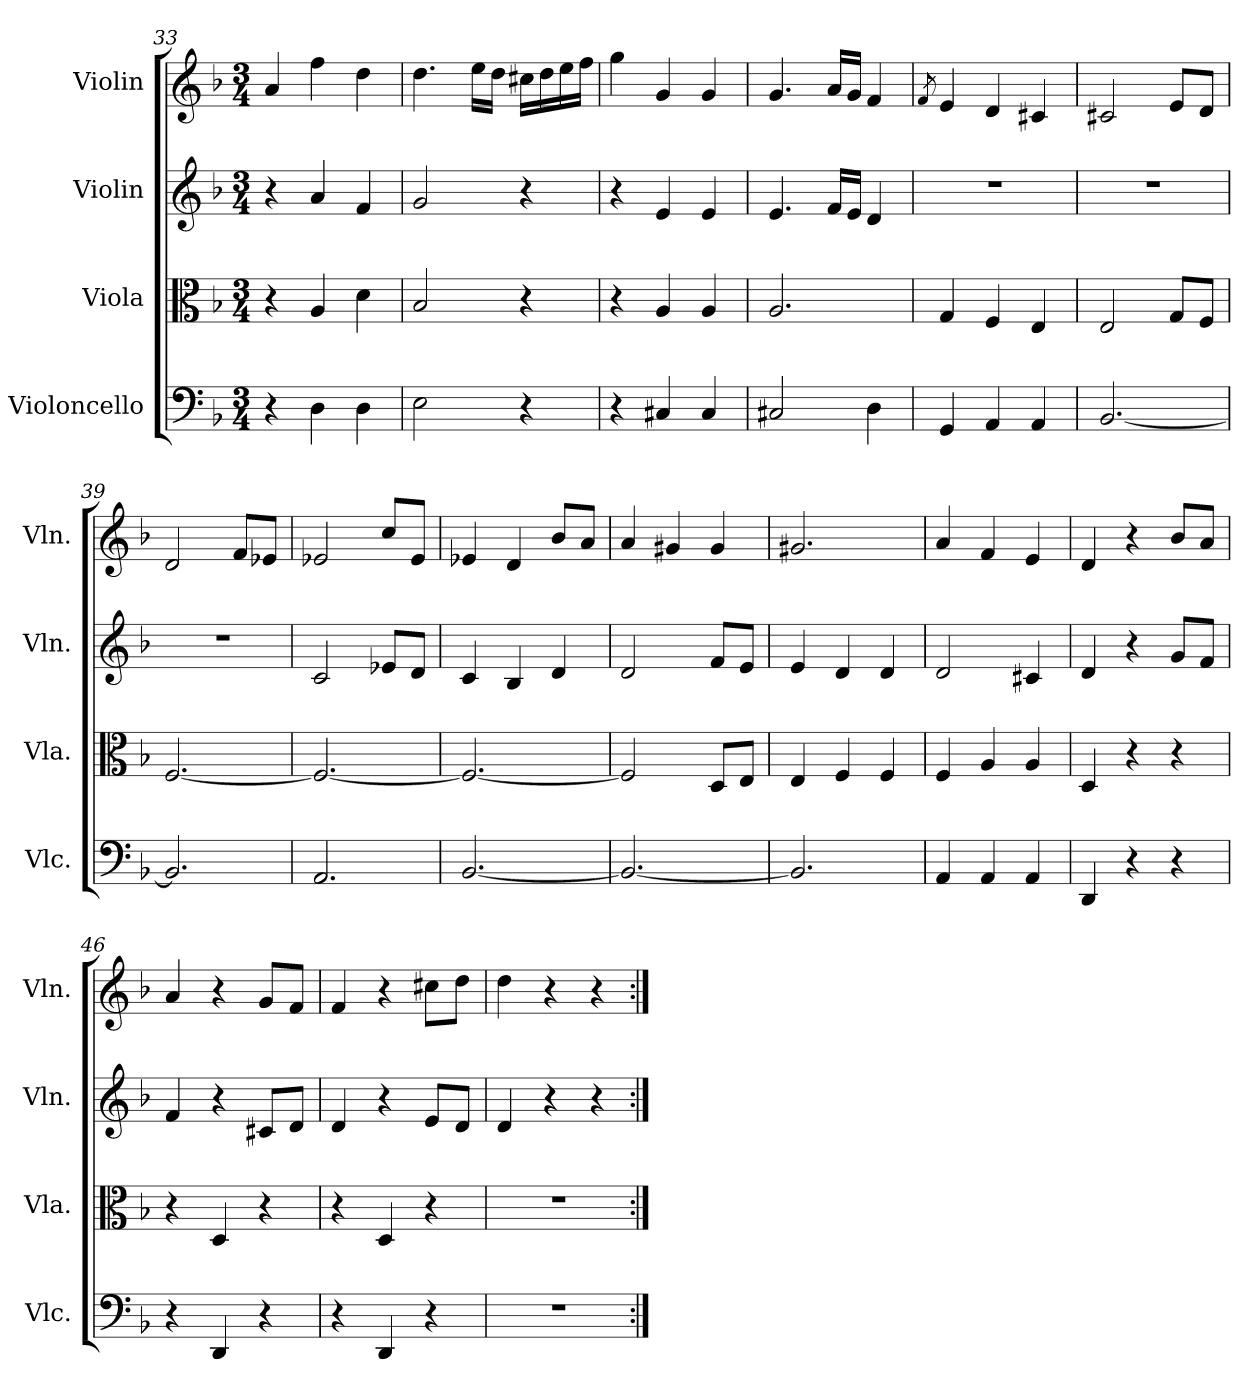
**kern	**kern	**kern	**kern
*part4	*part3	*part2	*part1
*staff4	*staff3	*staff2	*staff1
*I"Violoncello	*I"Viola	*I"Violin	*I"Violin
*I'Vlc.	*I'Vla.	*I'Vln.	*I'Vln.
*clefF4	*clefC3	*clefG2	*clefG2
*k[b-]	*k[b-]	*k[b-]	*k[b-]
*F:	*F:	*F:	*F:
*M3/4	*M3/4	*M3/4	*M3/4
=33	=33	=33	=33
4r	4r	4r	4a/
4D\	4A/	4a/	4ff\
4D\	4d\	4f/	4dd\
=34	=34	=34	=34
2E\	2B-/	2g/	4.dd\
.	.	.	16ee\LL
.	.	.	16dd\JJ
4r	4r	4r	16cc#X\LL
.	.	.	16dd\
.	.	.	16ee\
.	.	.	16ff\JJ
=35	=35	=35	=35
4r	4r	4r	4gg\
4C#X/	4A/	4e/	4g/
4C#/	4A/	4e/	4g/
=36	=36	=36	=36
2C#X/	2.A/	4.e/	4.g/
.	.	16f/LL	16a/LL
.	.	16e/JJ	16g/JJ
4D\	.	4d/	4f/
=37	=37	=37	=37
.	.	.	8qf/
4GG/	4G/	2.r	4e/
4AA/	4F/	.	4d/
4AA/	4E/	.	4c#X/
=38	=38	=38	=38
[2.BB-/	2E/	2.r	2c#X/
.	8G/L	.	8e/L
.	8F/J	.	8d/J
=39	=39	=39	=39
2.BB-/]	[2.F/	2.r	2d/
.	.	.	8f/L
.	.	.	8e-X/J
=40	=40	=40	=40
2.AA/	2.F/_	2c/	2e-X/
.	.	8e-X/L	8cc/L
.	.	8d/J	8e-/J
=41	=41	=41	=41
[2.BB-/	2.F/_	4c/	4e-X/
.	.	4B-/	4d/
.	.	4d/	8b-/L
.	.	.	8a/J
=42	=42	=42	=42
2.BB-/_	2F/]	2d/	4a/
.	.	.	4g#X/
.	8D/L	8f/L	4g#/
.	8E/J	8e/J	.
=43	=43	=43	=43
2.BB-/]	4E/	4e/	2.g#X/
.	4F/	4d/	.
.	4F/	4d/	.
=44	=44	=44	=44
4AA/	4F/	2d/	4a/
4AA/	4A/	.	4f/
4AA/	4A/	4c#X/	4e/
=45	=45	=45	=45
4DD/	4D/	4d/	4d/
4r	4r	4r	4r
4r	4r	8g/L	8b-/L
.	.	8f/J	8a/J
=46	=46	=46	=46
4r	4r	4f/	4a/
4DD/	4D/	4r	4r
4r	4r	8c#X/L	8g/L
.	.	8d/J	8f/J
=47	=47	=47	=47
4r	4r	4d/	4f/
4DD/	4D/	4r	4r
4r	4r	8e/L	8cc#X\L
.	.	8d/J	8dd\J
=48	=48	=48	=48
2.r	2.r	4d/	4dd\
.	.	4r	4r
.	.	4r	4r
=:|!	=:|!	=:|!	=:|!
*-	*-	*-	*-
